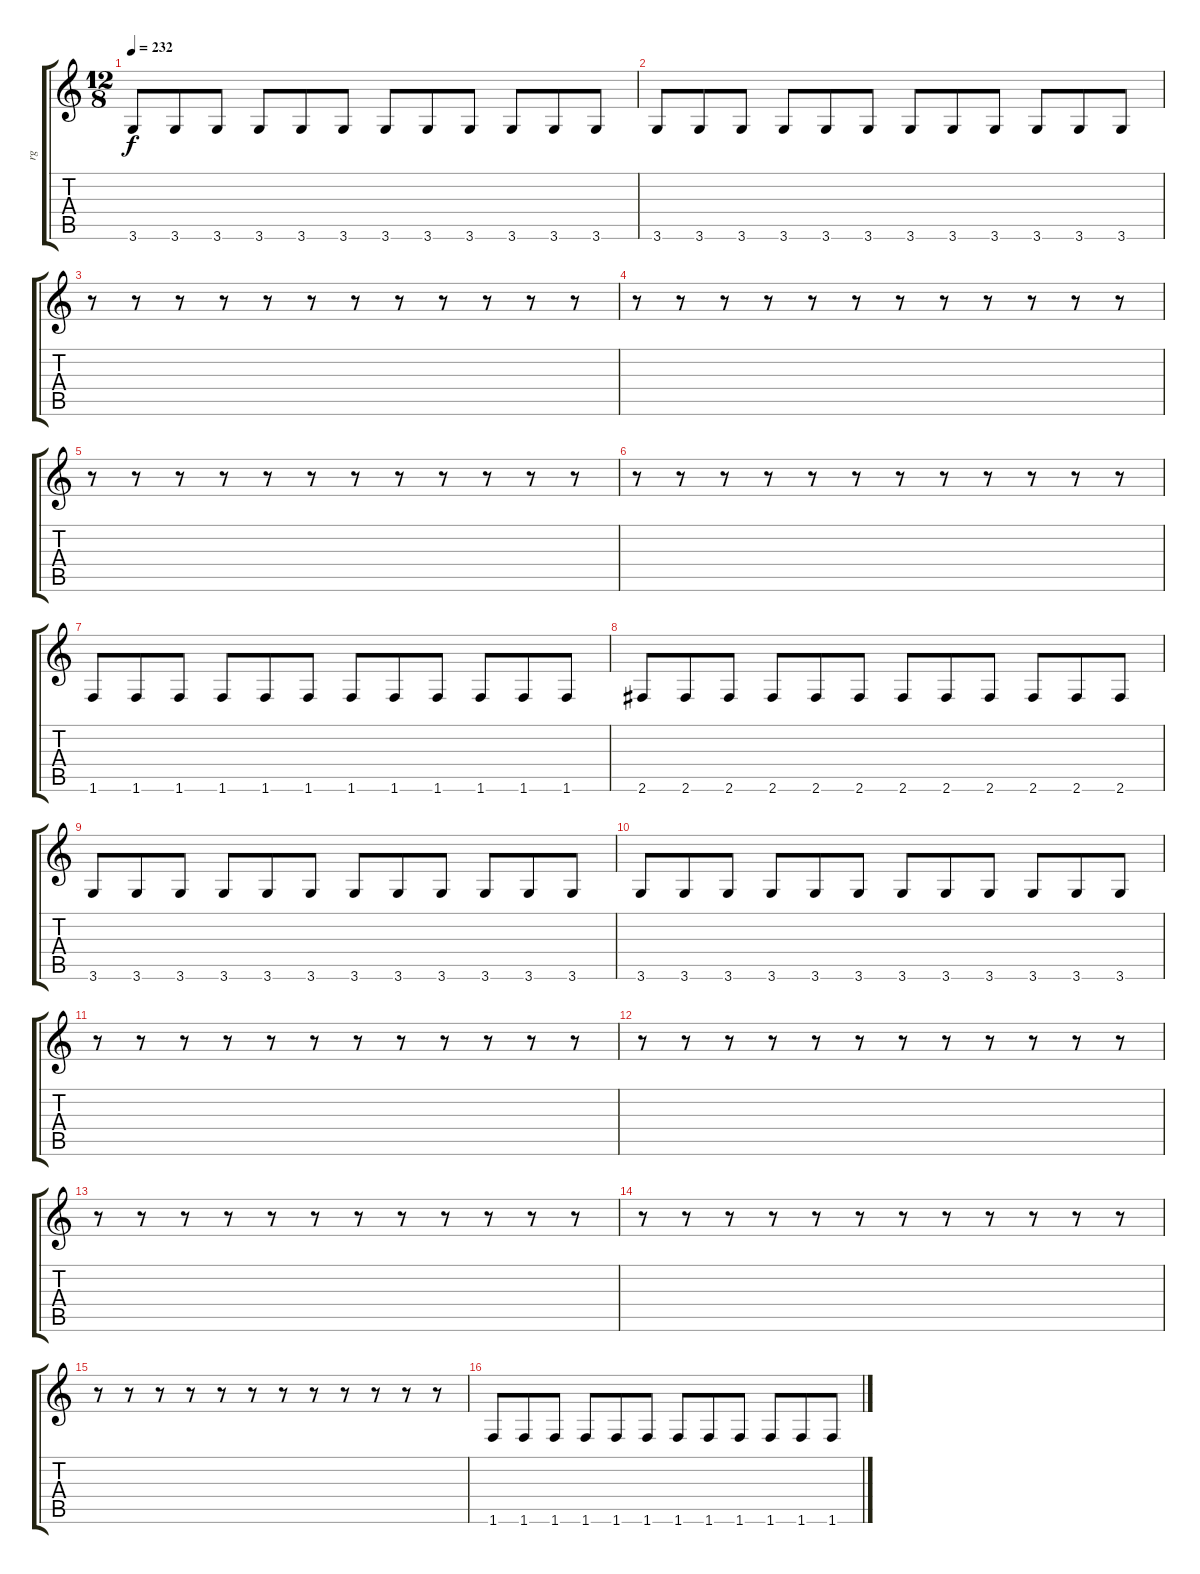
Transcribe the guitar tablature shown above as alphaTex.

\track ("rg" "rg") {instrument distortionguitar}
\staff {score tabs}
\tuning (E4 B3 G3 D3 A2 E2) {hide}
\ts (12 8)
\tempo 232
\clef g2
\ks c
3.6.8{dy f} 3.6.8 3.6.8 3.6.8 3.6.8 3.6.8 3.6.8 3.6.8 3.6.8 3.6.8 3.6.8 3.6.8 |
3.6.8 3.6.8 3.6.8 3.6.8 3.6.8 3.6.8 3.6.8 3.6.8 3.6.8 3.6.8 3.6.8 3.6.8 |
r.8 r.8 r.8 r.8 r.8 r.8 r.8 r.8 r.8 r.8 r.8 r.8 |
r.8 r.8 r.8 r.8 r.8 r.8 r.8 r.8 r.8 r.8 r.8 r.8 |
r.8 r.8 r.8 r.8 r.8 r.8 r.8 r.8 r.8 r.8 r.8 r.8 |
r.8 r.8 r.8 r.8 r.8 r.8 r.8 r.8 r.8 r.8 r.8 r.8 |
1.6.8 1.6.8 1.6.8 1.6.8 1.6.8 1.6.8 1.6.8 1.6.8 1.6.8 1.6.8 1.6.8 1.6.8 |
2.6.8 2.6.8 2.6.8 2.6.8 2.6.8 2.6.8 2.6.8 2.6.8 2.6.8 2.6.8 2.6.8 2.6.8 |
3.6.8 3.6.8 3.6.8 3.6.8 3.6.8 3.6.8 3.6.8 3.6.8 3.6.8 3.6.8 3.6.8 3.6.8 |
3.6.8 3.6.8 3.6.8 3.6.8 3.6.8 3.6.8 3.6.8 3.6.8 3.6.8 3.6.8 3.6.8 3.6.8 |
r.8 r.8 r.8 r.8 r.8 r.8 r.8 r.8 r.8 r.8 r.8 r.8 |
r.8 r.8 r.8 r.8 r.8 r.8 r.8 r.8 r.8 r.8 r.8 r.8 |
r.8 r.8 r.8 r.8 r.8 r.8 r.8 r.8 r.8 r.8 r.8 r.8 |
r.8 r.8 r.8 r.8 r.8 r.8 r.8 r.8 r.8 r.8 r.8 r.8 |
r.8 r.8 r.8 r.8 r.8 r.8 r.8 r.8 r.8 r.8 r.8 r.8 |
1.6.8 1.6.8 1.6.8 1.6.8 1.6.8 1.6.8 1.6.8 1.6.8 1.6.8 1.6.8 1.6.8 1.6.8
